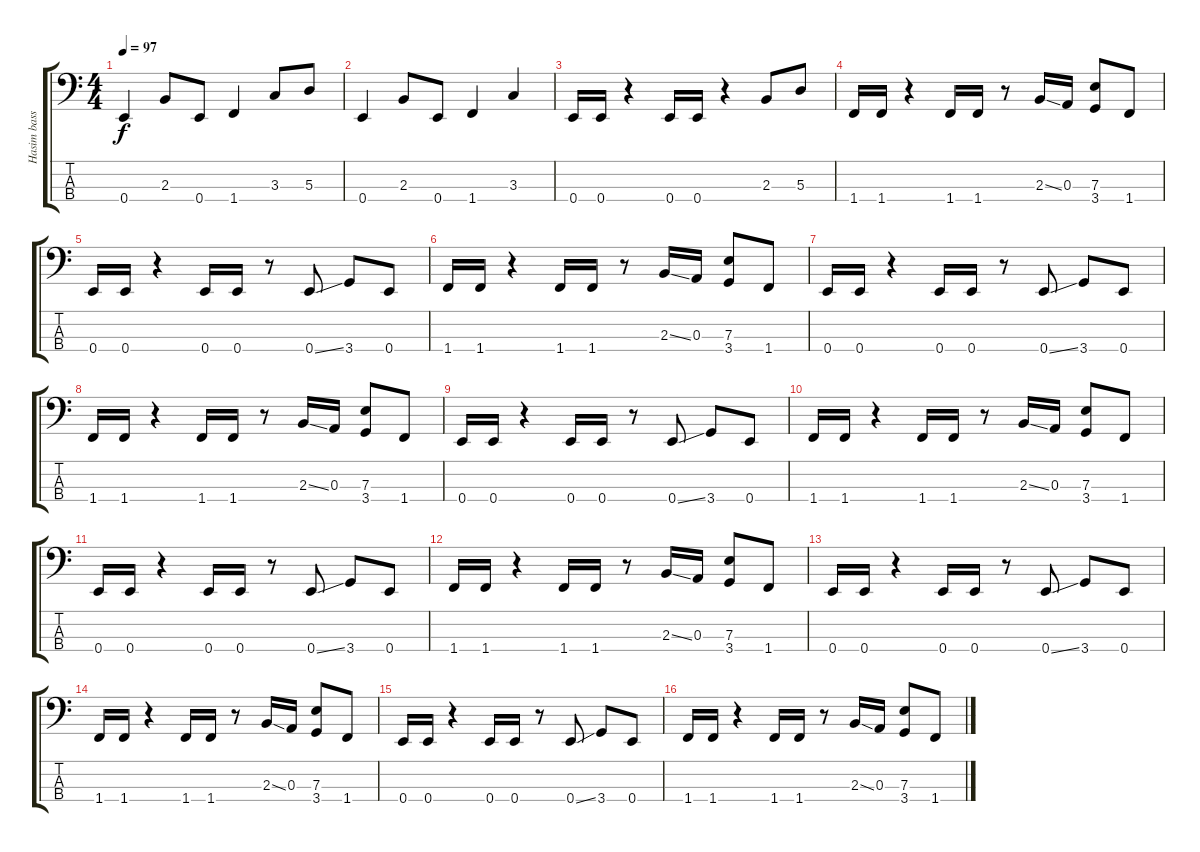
\track ("Hasim bass" "Hasim bass") {instrument electricbassfinger}
\staff {score tabs}
\tuning (G2 D2 A1 E1) {hide}
\ts (4 4)
\tempo 97
\clef f4
\ks c
0.4.4{dy f} 2.3.8 0.4.8 1.4.4 3.3.8 5.3.8 |
0.4.4 2.3.8 0.4.8 1.4.4 3.3.4 |
0.4.16 0.4.16 r.4 0.4.16 0.4.16 r.4 2.3.8 5.3.8 |
1.4.16 1.4.16 r.4 1.4.16 1.4.16 r.8 2.3{ss}.16 0.3.16 (7.3 3.4).8 1.4.8 |
0.4.16 0.4.16 r.4 0.4.16 0.4.16 r.8 0.4{ss}.8 3.4.8 0.4.8 |
1.4.16 1.4.16 r.4 1.4.16 1.4.16 r.8 2.3{ss}.16 0.3.16 (7.3 3.4).8 1.4.8 |
0.4.16 0.4.16 r.4 0.4.16 0.4.16 r.8 0.4{ss}.8 3.4.8 0.4.8 |
1.4.16 1.4.16 r.4 1.4.16 1.4.16 r.8 2.3{ss}.16 0.3.16 (7.3 3.4).8 1.4.8 |
0.4.16 0.4.16 r.4 0.4.16 0.4.16 r.8 0.4{ss}.8 3.4.8 0.4.8 |
1.4.16 1.4.16 r.4 1.4.16 1.4.16 r.8 2.3{ss}.16 0.3.16 (7.3 3.4).8 1.4.8 |
0.4.16 0.4.16 r.4 0.4.16 0.4.16 r.8 0.4{ss}.8 3.4.8 0.4.8 |
1.4.16 1.4.16 r.4 1.4.16 1.4.16 r.8 2.3{ss}.16 0.3.16 (7.3 3.4).8 1.4.8 |
0.4.16 0.4.16 r.4 0.4.16 0.4.16 r.8 0.4{ss}.8 3.4.8 0.4.8 |
1.4.16 1.4.16 r.4 1.4.16 1.4.16 r.8 2.3{ss}.16 0.3.16 (7.3 3.4).8 1.4.8 |
0.4.16 0.4.16 r.4 0.4.16 0.4.16 r.8 0.4{ss}.8 3.4.8 0.4.8 |
1.4.16 1.4.16 r.4 1.4.16 1.4.16 r.8 2.3{ss}.16 0.3.16 (7.3 3.4).8 1.4.8
